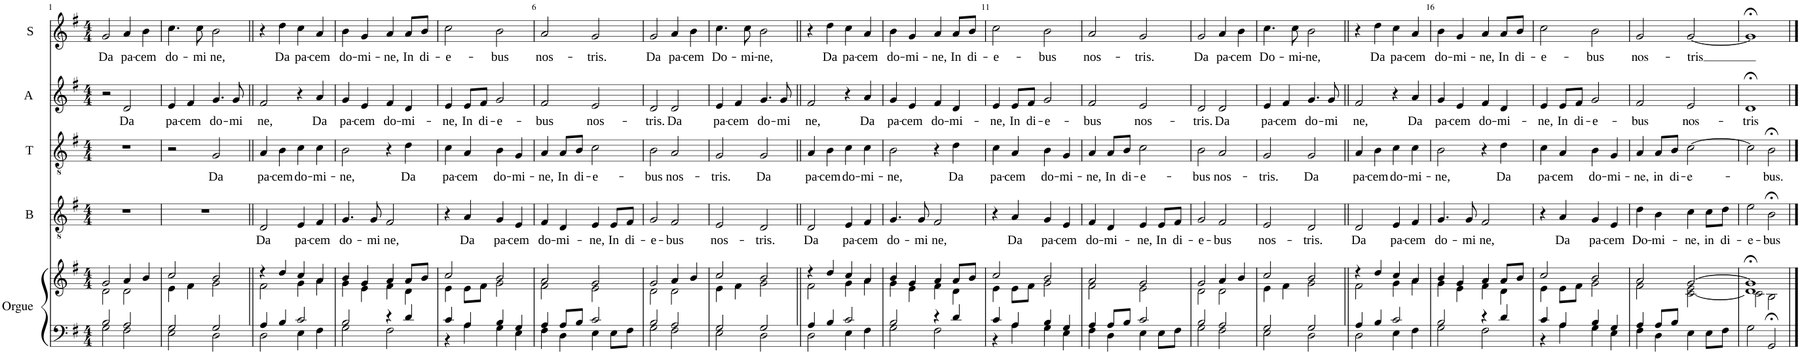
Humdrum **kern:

**kern	**kern	**kern	**text	**kern	**text	**kern	**text	**kern	**text
*part5	*part5	*part4	*part4	*part3	*part3	*part2	*part2	*part1	*part1
*staff6	*staff5	*staff4	*staff4	*staff3	*staff3	*staff2	*staff2	*staff1	*staff1
*I"Orgue	*	*I"B	*	*I"T	*	*I"A	*	*I"S	*
*I'Org.	*	*I'B	*	*I'T	*	*I'A	*	*I'S.	*
*clefF4	*clefG2	*clefGv2	*	*clefGv2	*	*clefG2	*	*clefG2	*
*k[f#]	*k[f#]	*k[f#]	*	*k[f#]	*	*k[f#]	*	*k[f#]	*
*M4/4	*M4/4	*M4/4	*	*M4/4	*	*M4/4	*	*M4/4	*
=1	=1	=1	=1	=1	=1	=1	=1	=1	=1
*^	*^	*	*	*	*	*	*	*	*
!	!	!	!	!	!	!	!	!	!	!	!LO:LY:b
2B/	2G\	2g/	2d\	1r	.	1r	.	2r	.	2g/	Da
!	!	!	!	!	!	!	!	!	!LO:LY:b	!	!LO:LY:b
2A/	2F#\	4a/	2d\	.	.	.	.	2d/	Da	4a/	pa-
!	!	!	!	!	!	!	!	!	!	!	!LO:LY:b
.	.	4b/	.	.	.	.	.	.	.	4b\	-cem
=2	=2	=2	=2	=2	=2	=2	=2	=2	=2	=2	=2
!	!	!	!	!	!	!	!	!	!LO:LY:b	!	!LO:LY:b
2G/	2E\	2cc/	4e\	1r	.	2r	.	4e/	pa-	4.cc\	do-
!	!	!	!	!	!	!	!	!	!LO:LY:b	!	!
.	.	.	4f#\	.	.	.	.	4f#/	-cem	.	.
!	!	!	!	!	!	!	!	!	!	!	!LO:LY:b
.	.	.	.	.	.	.	.	.	.	8cc\	mi
!	!	!	!	!	!	!	!LO:LY:b	!	!LO:LY:b	!	!LO:LY:b
2G/	2D\	2b/	2g\	.	.	2G/	Da	4.g/	do-	2b\	-ne,
!	!	!	!	!	!	!	!	!	!LO:LY:b	!	!
.	.	.	.	.	.	.	.	8g/	mi	.	.
=3||	=3||	=3||	=3||	=3||	=3||	=3||	=3||	=3||	=3||	=3||	=3||
!	!	!	!	!	!LO:LY:b	!	!LO:LY:b	!	!LO:LY:b	!	!
4A/	2D\	4r	2f#\	2D/	Da	4A/	pa-	2f#/	-ne,	4r	.
!	!	!	!	!	!	!	!LO:LY:b	!	!	!	!LO:LY:b
4B/	.	4dd/	.	.	.	4B\	-cem	.	.	4dd\	Da
!	!	!	!	!	!LO:LY:b	!	!LO:LY:b	!	!	!	!LO:LY:b
2c/	4E\	4cc/	4g\	4E/	pa-	4c\	do-	4r	.	4cc\	pa-
!	!	!	!	!	!LO:LY:b	!	!LO:LY:b	!	!LO:LY:b	!	!LO:LY:b
.	4F#\	4a/	4a\	4F#/	-cem	4c\	-mi-	4a/	Da	4a/	-cem
=4	=4	=4	=4	=4	=4	=4	=4	=4	=4	=4	=4
!	!	!	!	!	!LO:LY:b	!	!LO:LY:b	!	!LO:LY:b	!	!LO:LY:b
2B/	2G\	4b/	4g\	4.G/	do-	2B\	-ne,	4g/	pa-	4b\	do-
!	!	!	!	!	!	!	!	!	!LO:LY:b	!	!LO:LY:b
.	.	4g/	4e\	.	.	.	.	4e/	-cem	4g/	-mi-
!	!	!	!	!	!LO:LY:b	!	!	!	!	!	!
.	.	.	.	8G/	mi	.	.	.	.	.	.
!	!	!	!	!	!LO:LY:b	!	!	!	!LO:LY:b	!	!LO:LY:b
4r	2F#\	4a/	4f#\	2F#/	-ne,	4r	.	4f#/	do-	4a/	-ne,
!	!	!	!	!	!	!	!LO:LY:b	!	!LO:LY:b	!	!LO:LY:b
4d/	.	8a/L	4d\	.	.	4d\	Da	4d/	-mi-	8a/L	In
!	!	!	!	!	!	!	!	!	!	!	!LO:LY:b
.	.	8b/J	.	.	.	.	.	.	.	8b/J	di-
=5	=5	=5	=5	=5	=5	=5	=5	=5	=5	=5	=5
!	!	!	!	!	!	!	!LO:LY:b	!	!LO:LY:b	!	!LO:LY:b
4c/	4r	2cc/	4e\	4r	.	4c\	pa-	4e/	-ne,	2cc\	-e-
!	!	!	!	!	!LO:LY:b	!	!LO:LY:b	!	!LO:LY:b	!	!
4A/	4A\	.	8e\L	4A/	Da	4A/	-cem	8e/L	In	.	.
!	!	!	!	!	!	!	!	!	!LO:LY:b	!	!
.	.	.	8f#\J	.	.	.	.	8f#/J	di-	.	.
!	!	!	!	!	!LO:LY:b	!	!LO:LY:b	!	!LO:LY:b	!	!LO:LY:b
4B/	4G\	2b/	2g\	4G/	pa-	4B\	do-	2g/	-e-	2b\	-bus
!	!	!	!	!	!LO:LY:b	!	!LO:LY:b	!	!	!	!
4G/	4E\	.	.	4E/	-cem	4G/	-mi-	.	.	.	.
=6	=6	=6	=6	=6	=6	=6	=6	=6	=6	=6	=6
!	!	!	!	!	!LO:LY:b	!	!LO:LY:b	!	!LO:LY:b	!	!LO:LY:b
4A/	4F#\	2a/	2f#\	4F#/	do-	4A/	-ne,	2f#/	-bus	2a/	nos-
!	!	!	!	!	!LO:LY:b	!	!LO:LY:b	!	!	!	!
8A/L	4D\	.	.	4D/	-mi-	8A/L	In	.	.	.	.
!	!	!	!	!	!	!	!LO:LY:b	!	!	!	!
8B/J	.	.	.	.	.	8B/J	di-	.	.	.	.
!	!	!	!	!	!LO:LY:b	!	!LO:LY:b	!	!LO:LY:b	!	!LO:LY:b
2c/	4E\	2g/	2e\	4E/	-ne,	2c\	-e-	2e/	nos-	2g/	-tris.
!	!	!	!	!	!LO:LY:b	!	!	!	!	!	!
.	8E\L	.	.	8E/L	In	.	.	.	.	.	.
!	!	!	!	!	!LO:LY:b	!	!	!	!	!	!
.	8F#\J	.	.	8F#/J	di-	.	.	.	.	.	.
=7	=7	=7	=7	=7	=7	=7	=7	=7	=7	=7	=7
!	!	!	!	!	!LO:LY:b	!	!LO:LY:b	!	!LO:LY:b	!	!LO:LY:b
2B/	2G\	2g/	2d\	2G/	-e-	2B\	-bus	2d/	-tris.	2g/	Da
!	!	!	!	!	!LO:LY:b	!	!LO:LY:b	!	!LO:LY:b	!	!LO:LY:b
2A/	2F#\	4a/	2d\	2F#/	-bus	2A/	nos-	2d/	Da	4a/	pa-
!	!	!	!	!	!	!	!	!	!	!	!LO:LY:b
.	.	4b/	.	.	.	.	.	.	.	4b\	-cem
=8	=8	=8	=8	=8	=8	=8	=8	=8	=8	=8	=8
!	!	!	!	!	!LO:LY:b	!	!LO:LY:b	!	!LO:LY:b	!	!LO:LY:b
2G/	2E\	2cc/	4e\	2E/	nos-	2G/	-tris.	4e/	pa-	4.cc\	Do-
!	!	!	!	!	!	!	!	!	!LO:LY:b	!	!
.	.	.	4f#\	.	.	.	.	4f#/	-cem	.	.
!	!	!	!	!	!	!	!	!	!	!	!LO:LY:b
.	.	.	.	.	.	.	.	.	.	8cc\	-mi-
!	!	!	!	!	!LO:LY:b	!	!LO:LY:b	!	!LO:LY:b	!	!LO:LY:b
2G/	2D\	2b/	2g\	2D/	-tris.	2G/	Da	4.g/	do-	2b\	-ne,
!	!	!	!	!	!	!	!	!	!LO:LY:b	!	!
.	.	.	.	.	.	.	.	8g/	mi	.	.
=9||	=9||	=9||	=9||	=9||	=9||	=9||	=9||	=9||	=9||	=9||	=9||
!	!	!	!	!	!LO:LY:b	!	!LO:LY:b	!	!LO:LY:b	!	!
4A/	2D\	4r	2f#\	2D/	Da	4A/	pa-	2f#/	-ne,	4r	.
!	!	!	!	!	!	!	!LO:LY:b	!	!	!	!LO:LY:b
4B/	.	4dd/	.	.	.	4B\	-cem	.	.	4dd\	Da
!	!	!	!	!	!LO:LY:b	!	!LO:LY:b	!	!	!	!LO:LY:b
2c/	4E\	4cc/	4g\	4E/	pa-	4c\	do-	4r	.	4cc\	pa-
!	!	!	!	!	!LO:LY:b	!	!LO:LY:b	!	!LO:LY:b	!	!LO:LY:b
.	4F#\	4a/	4a\	4F#/	-cem	4c\	-mi-	4a/	Da	4a/	-cem
=10	=10	=10	=10	=10	=10	=10	=10	=10	=10	=10	=10
!	!	!	!	!	!LO:LY:b	!	!LO:LY:b	!	!LO:LY:b	!	!LO:LY:b
2B/	2G\	4b/	4g\	4.G/	do-	2B\	-ne,	4g/	pa-	4b\	do-
!	!	!	!	!	!	!	!	!	!LO:LY:b	!	!LO:LY:b
.	.	4g/	4e\	.	.	.	.	4e/	-cem	4g/	-mi-
!	!	!	!	!	!LO:LY:b	!	!	!	!	!	!
.	.	.	.	8G/	mi	.	.	.	.	.	.
!	!	!	!	!	!LO:LY:b	!	!	!	!LO:LY:b	!	!LO:LY:b
4r	2F#\	4a/	4f#\	2F#/	-ne,	4r	.	4f#/	do-	4a/	-ne,
!	!	!	!	!	!	!	!LO:LY:b	!	!LO:LY:b	!	!LO:LY:b
4d/	.	8a/L	4d\	.	.	4d\	Da	4d/	-mi-	8a/L	In
!	!	!	!	!	!	!	!	!	!	!	!LO:LY:b
.	.	8b/J	.	.	.	.	.	.	.	8b/J	di-
=11	=11	=11	=11	=11	=11	=11	=11	=11	=11	=11	=11
!	!	!	!	!	!	!	!LO:LY:b	!	!LO:LY:b	!	!LO:LY:b
4c/	4r	2cc/	4e\	4r	.	4c\	pa-	4e/	-ne,	2cc\	-e-
!	!	!	!	!	!LO:LY:b	!	!LO:LY:b	!	!LO:LY:b	!	!
4A/	4A\	.	8e\L	4A/	Da	4A/	-cem	8e/L	In	.	.
!	!	!	!	!	!	!	!	!	!LO:LY:b	!	!
.	.	.	8f#\J	.	.	.	.	8f#/J	di-	.	.
!	!	!	!	!	!LO:LY:b	!	!LO:LY:b	!	!LO:LY:b	!	!LO:LY:b
4B/	4G\	2b/	2g\	4G/	pa-	4B\	do-	2g/	-e-	2b\	-bus
!	!	!	!	!	!LO:LY:b	!	!LO:LY:b	!	!	!	!
4G/	4E\	.	.	4E/	-cem	4G/	-mi-	.	.	.	.
=12	=12	=12	=12	=12	=12	=12	=12	=12	=12	=12	=12
!	!	!	!	!	!LO:LY:b	!	!LO:LY:b	!	!LO:LY:b	!	!LO:LY:b
4A/	4F#\	2a/	2f#\	4F#/	do-	4A/	-ne,	2f#/	-bus	2a/	nos-
!	!	!	!	!	!LO:LY:b	!	!LO:LY:b	!	!	!	!
8A/L	4D\	.	.	4D/	-mi-	8A/L	In	.	.	.	.
!	!	!	!	!	!	!	!LO:LY:b	!	!	!	!
8B/J	.	.	.	.	.	8B/J	di-	.	.	.	.
!	!	!	!	!	!LO:LY:b	!	!LO:LY:b	!	!LO:LY:b	!	!LO:LY:b
2c/	4E\	2g/	2e\	4E/	-ne,	2c\	-e-	2e/	nos-	2g/	-tris.
!	!	!	!	!	!LO:LY:b	!	!	!	!	!	!
.	8E\L	.	.	8E/L	In	.	.	.	.	.	.
!	!	!	!	!	!LO:LY:b	!	!	!	!	!	!
.	8F#\J	.	.	8F#/J	di-	.	.	.	.	.	.
=13	=13	=13	=13	=13	=13	=13	=13	=13	=13	=13	=13
!	!	!	!	!	!LO:LY:b	!	!LO:LY:b	!	!LO:LY:b	!	!LO:LY:b
2B/	2G\	2g/	2d\	2G/	-e-	2B\	-bus	2d/	-tris.	2g/	Da
!	!	!	!	!	!LO:LY:b	!	!LO:LY:b	!	!LO:LY:b	!	!LO:LY:b
2A/	2F#\	4a/	2d\	2F#/	-bus	2A/	nos-	2d/	Da	4a/	pa-
!	!	!	!	!	!	!	!	!	!	!	!LO:LY:b
.	.	4b/	.	.	.	.	.	.	.	4b\	-cem
=14	=14	=14	=14	=14	=14	=14	=14	=14	=14	=14	=14
!	!	!	!	!	!LO:LY:b	!	!LO:LY:b	!	!LO:LY:b	!	!LO:LY:b
2G/	2E\	2cc/	4e\	2E/	nos-	2G/	-tris.	4e/	pa-	4.cc\	Do-
!	!	!	!	!	!	!	!	!	!LO:LY:b	!	!
.	.	.	4f#\	.	.	.	.	4f#/	-cem	.	.
!	!	!	!	!	!	!	!	!	!	!	!LO:LY:b
.	.	.	.	.	.	.	.	.	.	8cc\	-mi-
!	!	!	!	!	!LO:LY:b	!	!LO:LY:b	!	!LO:LY:b	!	!LO:LY:b
2G/	2D\	2b/	2g\	2D/	-tris.	2G/	Da	4.g/	do-	2b\	-ne,
!	!	!	!	!	!	!	!	!	!LO:LY:b	!	!
.	.	.	.	.	.	.	.	8g/	mi	.	.
=15||	=15||	=15||	=15||	=15||	=15||	=15||	=15||	=15||	=15||	=15||	=15||
!	!	!	!	!	!LO:LY:b	!	!LO:LY:b	!	!LO:LY:b	!	!
4A/	2D\	4r	2f#\	2D/	Da	4A/	pa-	2f#/	-ne,	4r	.
!	!	!	!	!	!	!	!LO:LY:b	!	!	!	!LO:LY:b
4B/	.	4dd/	.	.	.	4B\	-cem	.	.	4dd\	Da
!	!	!	!	!	!LO:LY:b	!	!LO:LY:b	!	!	!	!LO:LY:b
2c/	4E\	4cc/	4g\	4E/	pa-	4c\	do-	4r	.	4cc\	pa-
!	!	!	!	!	!LO:LY:b	!	!LO:LY:b	!	!LO:LY:b	!	!LO:LY:b
.	4F#\	4a/	4a\	4F#/	-cem	4c\	-mi-	4a/	Da	4a/	-cem
=16	=16	=16	=16	=16	=16	=16	=16	=16	=16	=16	=16
!	!	!	!	!	!LO:LY:b	!	!LO:LY:b	!	!LO:LY:b	!	!LO:LY:b
2B/	2G\	4b/	4g\	4.G/	do-	2B\	-ne,	4g/	pa-	4b\	do-
!	!	!	!	!	!	!	!	!	!LO:LY:b	!	!LO:LY:b
.	.	4g/	4e\	.	.	.	.	4e/	-cem	4g/	-mi-
!	!	!	!	!	!LO:LY:b	!	!	!	!	!	!
.	.	.	.	8G/	mi	.	.	.	.	.	.
!	!	!	!	!	!LO:LY:b	!	!	!	!LO:LY:b	!	!LO:LY:b
4r	2F#\	4a/	4f#\	2F#/	-ne,	4r	.	4f#/	do-	4a/	-ne,
!	!	!	!	!	!	!	!LO:LY:b	!	!LO:LY:b	!	!LO:LY:b
4d/	.	8a/L	4d\	.	.	4d\	Da	4d/	-mi-	8a/L	In
!	!	!	!	!	!	!	!	!	!	!	!LO:LY:b
.	.	8b/J	.	.	.	.	.	.	.	8b/J	di-
=17	=17	=17	=17	=17	=17	=17	=17	=17	=17	=17	=17
!	!	!	!	!	!	!	!LO:LY:b	!	!LO:LY:b	!	!LO:LY:b
4c/	4r	2cc/	4e\	4r	.	4c\	pa-	4e/	-ne,	2cc\	-e-
!	!	!	!	!	!LO:LY:b	!	!LO:LY:b	!	!LO:LY:b	!	!
4A/	4A\	.	8e\L	4A/	Da	4A/	-cem	8e/L	In	.	.
!	!	!	!	!	!	!	!	!	!LO:LY:b	!	!
.	.	.	8f#\J	.	.	.	.	8f#/J	di-	.	.
!	!	!	!	!	!LO:LY:b	!	!LO:LY:b	!	!LO:LY:b	!	!LO:LY:b
4B/	4G\	2b/	2g\	4G/	pa-	4B\	do-	2g/	-e-	2b\	-bus
!	!	!	!	!	!LO:LY:b	!	!LO:LY:b	!	!	!	!
4G/	4E\	.	.	4E/	-cem	4G/	-mi-	.	.	.	.
=18	=18	=18	=18	=18	=18	=18	=18	=18	=18	=18	=18
!	!	!	!	!	!LO:LY:b	!	!LO:LY:b	!	!LO:LY:b	!	!LO:LY:b
4A/	4F#\	2a/	2f#\	4d\	Do-	4A/	ne,	2f#/	bus	2g/	nos-
!	!	!	!	!	!LO:LY:b	!	!LO:LY:b	!	!	!	!
8A/L	4D\	.	.	4B\	-mi-	8A/L	in	.	.	.	.
!	!	!	!	!	!	!	!LO:LY:b	!	!	!	!
8B/J	.	.	.	.	.	8B/J	di-	.	.	.	.
!	!	!	!	!	!LO:LY:b	!	!LO:LY:b	!	!LO:LY:b	!	!LO:LY:b
4E\	2ryy	[2g/	[2c\ 2e\	4c\	-ne,	[2c\	-e-	2e/	nos-	[2g/	-tris
!	!	!	!	!	!LO:LY:b	!	!	!	!	!	!
8E\L	.	.	.	8c\L	in	.	.	.	.	.	.
!	!	!	!	!	!LO:LY:b	!	!	!	!	!	!
8F#\J	.	.	.	8d\J	di-	.	.	.	.	.	.
*v	*v	*	*	*	*	*	*	*	*	*	*
=19	=19	=19	=19	=19	=19	=19	=19	=19	=19	=19
*	*	*^	*	*	*	*	*	*	*	*
!	!	!	!	!	!LO:LY:b	!	!	!	!LO:LY:b	!	!
2G\	1g;<]	2c\]	1d	2e\	-e-	2c\]	.	1d;<	-tris	1g;<]	.
!	!	!	!	!	!LO:LY:b	!	!LO:LY:b	!	!	!	!
2GG;</	.	2B\	.	2B;<\	-bus	2B;<\	-bus.	.	.	.	.
*	*v	*v	*v	*	*	*	*	*	*	*	*
==	==	==	==	==	==	==	==	==	==
*-	*-	*-	*-	*-	*-	*-	*-	*-	*-
